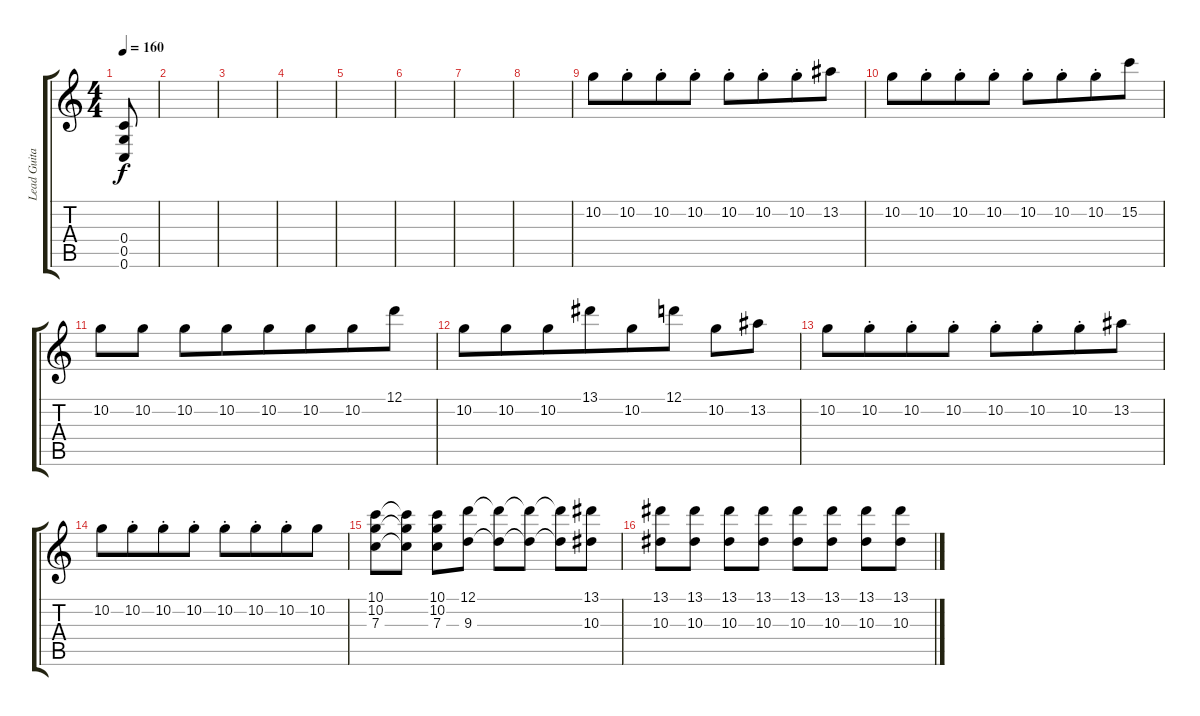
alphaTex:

\track ("Lead Guitar" "Lead Guita") {instrument overdrivenguitar}
\staff {score tabs}
\tuning (D4 A3 F3 C3 G2 C2) {hide}
\ts (4 4)
\tempo 160
\clef g2
\ks c
(0.4 0.5 0.6).8{dy f} |
|
|
|
|
|
|
|
10.2.8{beam merge} 10.2{st}.8{beam merge} 10.2{st}.8 10.2{st}.8 10.2{st}.8{beam merge} 10.2{st}.8{beam merge} 10.2{st}.8{beam merge} 13.2.8 |
10.2.8{beam merge} 10.2{st}.8{beam merge} 10.2{st}.8 10.2{st}.8 10.2{st}.8 10.2{st}.8{beam merge} 10.2{st}.8 15.2.8 |
10.2.8 10.2.8 10.2.8{beam merge} 10.2.8{beam merge} 10.2.8{beam merge} 10.2.8{beam merge} 10.2.8 12.1.8 |
10.2.8 10.2.8{beam merge} 10.2.8 13.1.8{beam merge} 10.2.8{beam merge} 12.1.8 10.2.8 13.2.8 |
10.2.8{beam merge} 10.2{st}.8{beam merge} 10.2{st}.8 10.2{st}.8 10.2{st}.8{beam merge} 10.2{st}.8{beam merge} 10.2{st}.8{beam merge} 13.2.8 |
10.2.8{beam merge} 10.2{st}.8{beam merge} 10.2{st}.8 10.2{st}.8 10.2{st}.8 10.2{st}.8{beam merge} 10.2{st}.8 10.2.8 |
(10.1 10.2 7.3).8 (10.1{t} 10.2{t} 7.3{t}).8 (10.1 10.2 7.3).8 (12.1 9.3).8 (12.1{t} 9.3{t}).8 (12.1{t} 9.3{t}).8 (12.1{t} 9.3{t}).8 (13.1 10.3).8 |
(13.1 10.3).8{beam merge} (13.1 10.3).8 (13.1 10.3).8 (13.1 10.3).8 (13.1 10.3).8 (13.1 10.3).8 (13.1 10.3).8 (13.1 10.3).8
